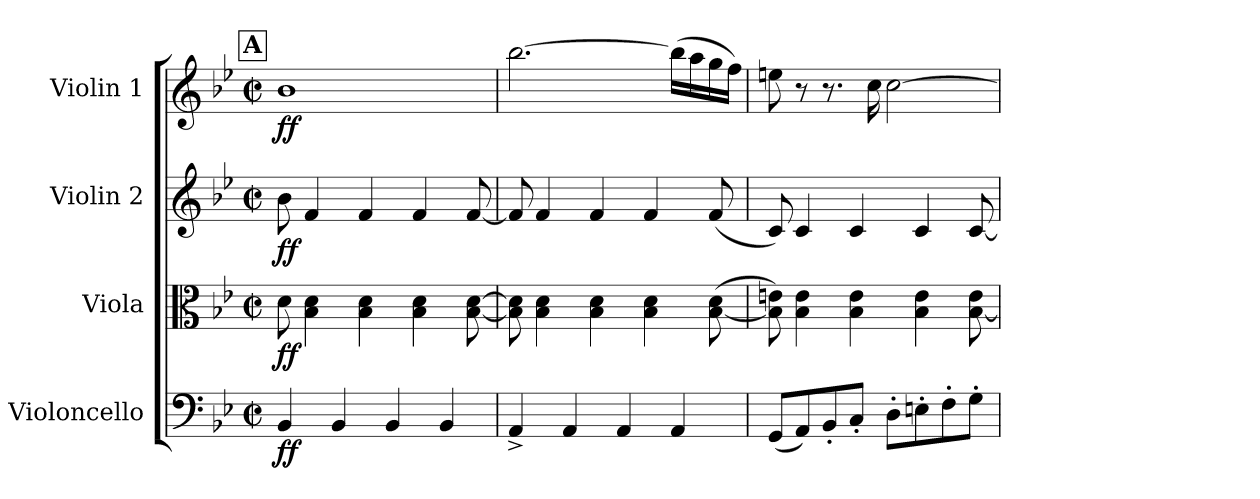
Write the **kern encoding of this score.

**kern	**dynam	**kern	**dynam	**kern	**dynam	**kern	**dynam
*part4	*part4	*part3	*part3	*part2	*part2	*part1	*part1
*staff4	*staff4	*staff3	*staff3	*staff2	*staff2	*staff1	*staff1
*I"Violoncello	*	*I"Viola	*	*I"Violin 2	*	*I"Violin 1	*
*I'Vc	*	*I'Vla	*	*I'Vln	*	*I'Vln	*
*clefF4	*	*clefC3	*	*clefG2	*	*clefG2	*
*k[b-e-]	*	*k[b-e-]	*	*k[b-e-]	*	*k[b-e-]	*
*M2/2	*	*M2/2	*	*M2/2	*	*M2/2	*
*met(c|)	*	*met(c|)	*	*met(c|)	*	*met(c|)	*
!!LO:REH:place=s1:a:B:cj:fs=14:t=A
=37	=37	=37	=37	=37	=37	=37	=37
!	!LO:DY:b	!	!LO:DY:b	!	!LO:DY:b	!	!LO:DY:b
4BB-/	ff	8d\	ff	8b-\	ff	1b-	ff
.	.	4B-\ 4d\	.	4f/	.	.	.
4BB-/	.	.	.	.	.	.	.
.	.	4B-\ 4d\	.	4f/	.	.	.
4BB-/	.	.	.	.	.	.	.
.	.	4B-\ 4d\	.	4f/	.	.	.
4BB-/	.	.	.	.	.	.	.
.	.	[8B-\ [8d\	.	[8f/	.	.	.
!!LO:LB:g=z
=38	=38	=38	=38	=38	=38	=38	=38
4AA^/	.	8B-\] 8d\]	.	8f/]	.	[2.bb-\	.
.	.	4B-\ 4d\	.	4f/	.	.	.
4AA/	.	.	.	.	.	.	.
.	.	4B-\ 4d\	.	4f/	.	.	.
4AA/	.	.	.	.	.	.	.
.	.	4B-\ 4d\	.	4f/	.	.	.
4AA/	.	.	.	.	.	(16bb-\LL]	.
.	.	.	.	.	.	16aa\	.
.	.	(>[<8B-\ 8d\	.	(8f/	.	16gg\	.
.	.	.	.	.	.	16ff\JJ)	.
=39	=39	=39	=39	=39	=39	=39	=39
(8GG/L	.	8B-\] 8en\)	.	8c/)	.	8een\	.
8AA/)	.	4B-\ 4e\	.	4c/	.	8r	.
8BB-'/	.	.	.	.	.	8.r	.
8C'/J	.	4B-\ 4e\	.	4c/	.	.	.
.	.	.	.	.	.	16cc\	.
8D'\L	.	.	.	.	.	[>2cc\	.
8En'\	.	4B-\ 4e\	.	4c/	.	.	.
8F'\	.	.	.	.	.	.	.
8G'\J	.	[<8B-\ 8e\	.	[8c/	.	.	.
=	=	=	=	=	=	=	=
*-	*-	*-	*-	*-	*-	*-	*-
